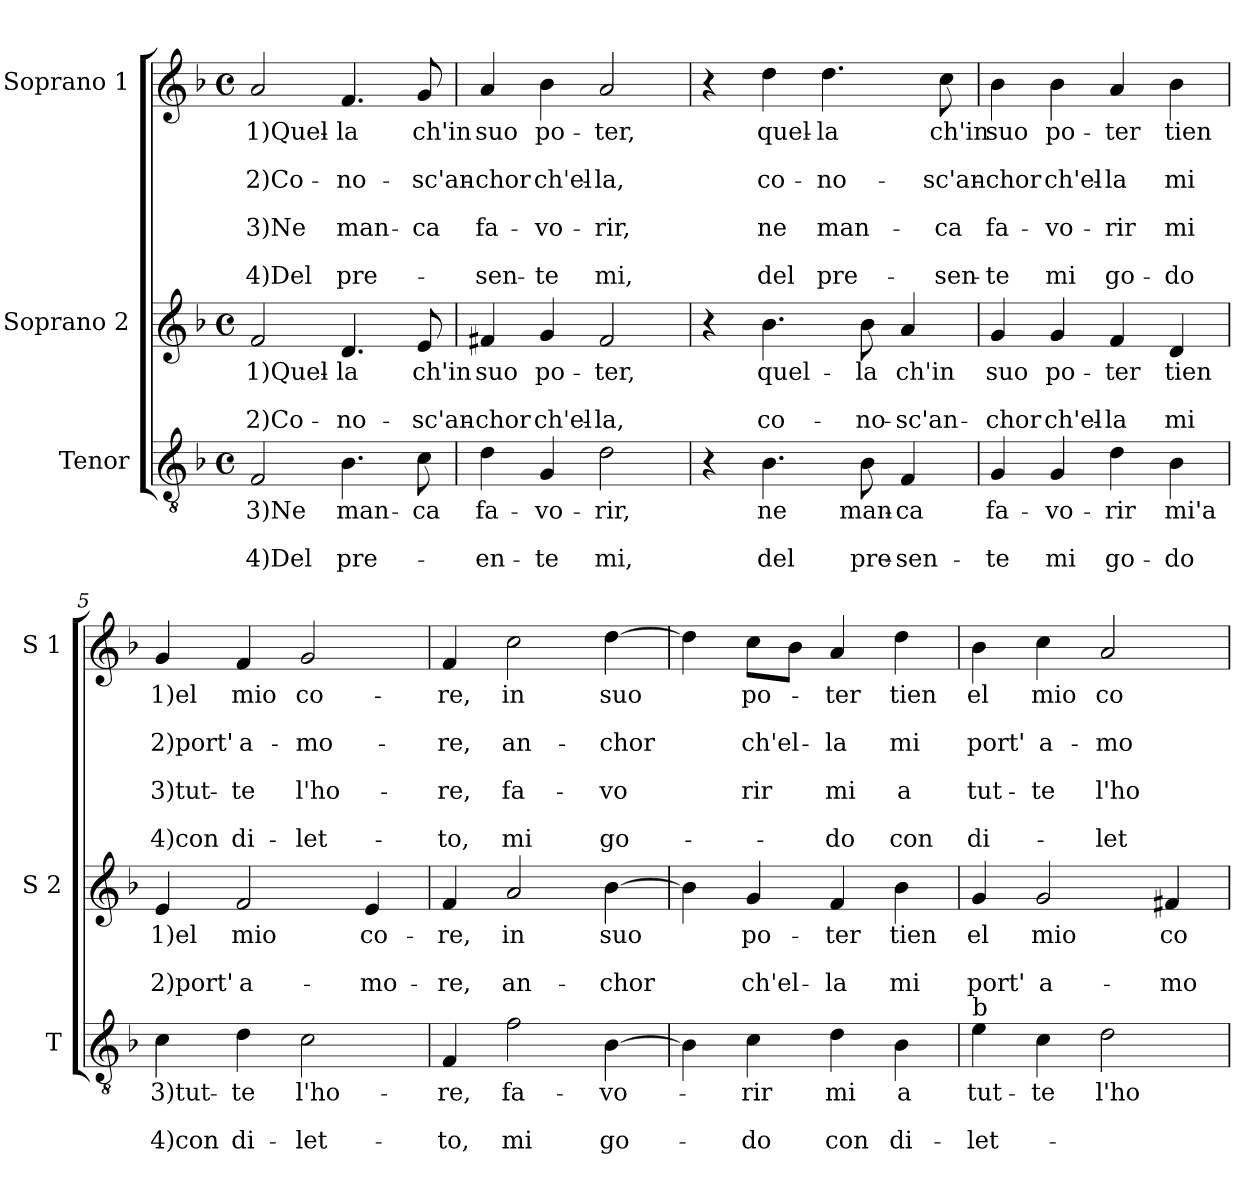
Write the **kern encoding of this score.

**kern	**text	**text	**text	**kern	**text	**text	**text	**kern	**text	**text	**text	**text	**text	**text	**text
*part3	*part3	*part3	*part3	*part2	*part2	*part2	*part2	*part1	*part1	*part1	*part1	*part1	*part1	*part1	*part1
*staff3	*staff3	*staff3	*staff3	*staff2	*staff2	*staff2	*staff2	*staff1	*staff1	*staff1	*staff1	*staff1	*staff1	*staff1	*staff1
*I"Tenor	*	*	*	*I"Soprano 2	*	*	*	*I"Soprano 1	*	*	*	*	*	*	*
*I'T	*	*	*	*I'S 2	*	*	*	*I'S 1	*	*	*	*	*	*	*
*clefGv2	*	*	*	*clefG2	*	*	*	*clefG2	*	*	*	*	*	*	*
*k[b-]	*	*	*	*k[b-]	*	*	*	*k[b-]	*	*	*	*	*	*	*
*F:	*	*	*	*F:	*	*	*	*F:	*	*	*	*	*	*	*
*M4/4	*	*	*	*M4/4	*	*	*	*M4/4	*	*	*	*	*	*	*
*met(c)	*	*	*	*met(c)	*	*	*	*met(c)	*	*	*	*	*	*	*
=1	=1	=1	=1	=1	=1	=1	=1	=1	=1	=1	=1	=1	=1	=1	=1
!	!LO:LY:b	!	!LO:LY:b	!	!LO:LY:b	!	!LO:LY:b	!	!LO:LY:b	!	!LO:LY:b	!	!LO:LY:b	!	!LO:LY:b
2F/	3)Ne	.	4)Del	2f/	1)Quel-	.	2)Co-	2a/	1)Quel-	.	2)Co-	.	3)Ne	.	4)Del
!	!LO:LY:b	!	!LO:LY:b	!	!LO:LY:b	!	!LO:LY:b	!	!LO:LY:b	!	!LO:LY:b	!	!LO:LY:b	!	!LO:LY:b
4.B-\	man-	.	pre-	4.d/	-la	.	-no-	4.f/	-la	.	-no-	.	man-	.	pre-
!	!LO:LY:b	!	!	!	!LO:LY:b	!	!LO:LY:b	!	!LO:LY:b	!	!LO:LY:b	!	!LO:LY:b	!	!
8c\	-ca	.	.	8e/	ch'in	.	-sc'an-	8g/	ch'in	.	-sc'an-	.	-ca	.	.
=2	=2	=2	=2	=2	=2	=2	=2	=2	=2	=2	=2	=2	=2	=2	=2
!	!LO:LY:b	!	!LO:LY:b	!	!LO:LY:b	!	!LO:LY:b	!	!LO:LY:b	!	!LO:LY:b	!	!LO:LY:b	!	!LO:LY:b
4d\	fa-	.	-en-	4f#X/	suo	.	-chor	4a/	suo	.	-chor	.	fa-	.	-sen-
!	!LO:LY:b	!	!LO:LY:b	!	!LO:LY:b	!	!LO:LY:b	!	!LO:LY:b	!	!LO:LY:b	!	!LO:LY:b	!	!LO:LY:b
4G/	-vo-	.	-te	4g/	po-	.	ch'el-	4b-\	po-	.	ch'el-	.	-vo-	.	-te
!	!LO:LY:b	!	!LO:LY:b	!	!LO:LY:b	!	!LO:LY:b	!	!LO:LY:b	!	!LO:LY:b	!	!LO:LY:b	!	!LO:LY:b
2d\	-rir,	.	mi,	2f#/	-ter,	.	-la,	2a/	-ter,	.	-la,	.	-rir,	.	mi,
=3	=3	=3	=3	=3	=3	=3	=3	=3	=3	=3	=3	=3	=3	=3	=3
4r	.	.	.	4r	.	.	.	4r	.	.	.	.	.	.	.
!	!LO:LY:b	!	!LO:LY:b	!	!LO:LY:b	!	!LO:LY:b	!	!LO:LY:b	!	!LO:LY:b	!	!LO:LY:b	!	!LO:LY:b
4.B-\	ne	.	del	4.b-\	quel-	.	co-	4dd\	quel-	.	co-	.	ne	.	del
!	!	!	!	!	!	!	!	!	!LO:LY:b	!	!LO:LY:b	!	!LO:LY:b	!	!LO:LY:b
.	.	.	.	.	.	.	.	4.dd\	-la	.	-no-	.	man-	.	pre-
!	!LO:LY:b	!	!LO:LY:b	!	!LO:LY:b	!	!LO:LY:b	!	!	!	!	!	!	!	!
8B-\	man-	.	pre-	8b-\	-la	.	-no-	.	.	.	.	.	.	.	.
!	!LO:LY:b	!	!LO:LY:b	!	!LO:LY:b	!	!LO:LY:b	!	!	!	!	!	!	!	!
4F/	-ca	.	-sen-	4a/	ch'in	.	-sc'an-	.	.	.	.	.	.	.	.
!	!	!	!	!	!	!	!	!	!LO:LY:b	!	!LO:LY:b	!	!LO:LY:b	!	!LO:LY:b
.	.	.	.	.	.	.	.	8cc\	ch'in	.	-sc'an-	.	-ca	.	-sen-
=4	=4	=4	=4	=4	=4	=4	=4	=4	=4	=4	=4	=4	=4	=4	=4
!	!LO:LY:b	!	!LO:LY:b	!	!LO:LY:b	!	!LO:LY:b	!	!LO:LY:b	!	!LO:LY:b	!	!LO:LY:b	!	!LO:LY:b
4G/	fa-	.	-te	4g/	suo	.	-chor	4b-\	suo	.	-chor	.	fa-	.	-te
!	!LO:LY:b	!	!LO:LY:b	!	!LO:LY:b	!	!LO:LY:b	!	!LO:LY:b	!	!LO:LY:b	!	!LO:LY:b	!	!LO:LY:b
4G/	-vo-	.	mi	4g/	po-	.	ch'el-	4b-\	po-	.	ch'el-	.	-vo-	.	mi
!	!LO:LY:b	!	!LO:LY:b	!	!LO:LY:b	!	!LO:LY:b	!	!LO:LY:b	!	!LO:LY:b	!	!LO:LY:b	!	!LO:LY:b
4d\	-rir	.	go-	4f/	-ter	.	-la	4a/	-ter	.	-la	.	-rir	.	go-
!	!LO:LY:b	!	!LO:LY:b	!	!LO:LY:b	!	!LO:LY:b	!	!LO:LY:b	!	!LO:LY:b	!	!LO:LY:b	!	!LO:LY:b
4B-\	mi'a	.	-do	4d/	tien	.	mi	4b-\	tien	.	mi	.	mi	.	-do
!!LO:LB:g=z
=5	=5	=5	=5	=5	=5	=5	=5	=5	=5	=5	=5	=5	=5	=5	=5
!	!LO:LY:b	!	!LO:LY:b	!	!LO:LY:b	!	!LO:LY:b	!	!LO:LY:b	!	!LO:LY:b	!	!LO:LY:b	!	!LO:LY:b
4c\	3)tut-	.	4)con	4e/	1)el	.	2)port'	4g/	1)el	.	2)port'	.	3)tut-	.	4)con
!	!LO:LY:b	!	!LO:LY:b	!	!LO:LY:b	!	!LO:LY:b	!	!LO:LY:b	!	!LO:LY:b	!	!LO:LY:b	!	!LO:LY:b
4d\	-te	.	di-	2f/	mio	.	a-	4f/	mio	.	a-	.	-te	.	di-
!	!LO:LY:b	!	!LO:LY:b	!	!	!	!	!	!LO:LY:b	!	!LO:LY:b	!	!LO:LY:b	!	!LO:LY:b
2c\	l'ho-	.	-let-	.	.	.	.	2g/	co-	.	-mo-	.	l'ho-	.	-let-
!	!	!	!	!	!LO:LY:b	!	!LO:LY:b	!	!	!	!	!	!	!	!
.	.	.	.	4e/	co-	.	-mo-	.	.	.	.	.	.	.	.
=6	=6	=6	=6	=6	=6	=6	=6	=6	=6	=6	=6	=6	=6	=6	=6
!	!LO:LY:b	!	!LO:LY:b	!	!LO:LY:b	!	!LO:LY:b	!	!LO:LY:b	!	!LO:LY:b	!	!LO:LY:b	!	!LO:LY:b
4F/	-re,	.	-to,	4f/	-re,	.	-re,	4f/	-re,	.	-re,	.	-re,	.	-to,
!	!LO:LY:b	!	!LO:LY:b	!	!LO:LY:b	!	!LO:LY:b	!	!LO:LY:b	!	!LO:LY:b	!	!LO:LY:b	!	!LO:LY:b
2f\	fa-	.	mi	2a/	in	.	an-	2cc\	in	.	an-	.	fa-	.	mi
!	!LO:LY:b	!	!LO:LY:b	!	!LO:LY:b	!	!LO:LY:b	!	!LO:LY:b	!	!LO:LY:b	!	!LO:LY:b	!	!LO:LY:b
[4B-\	-vo-	.	go-	[4b-\	suo	.	-chor	[4dd\	suo	.	-chor	.	-vo	.	go-
=7	=7	=7	=7	=7	=7	=7	=7	=7	=7	=7	=7	=7	=7	=7	=7
4B-\]	.	.	.	4b-\]	.	.	.	4dd\]	.	.	.	.	.	.	.
!	!LO:LY:b	!	!LO:LY:b	!	!LO:LY:b	!	!LO:LY:b	!	!LO:LY:b	!	!LO:LY:b	!	!LO:LY:b	!	!
4c\	-rir	.	-do	4g/	po-	.	ch'el-	8cc\L	po-	.	ch'el-	.	rir	.	.
.	.	.	.	.	.	.	.	8b-\J	.	.	.	.	.	.	.
!	!LO:LY:b	!	!LO:LY:b	!	!LO:LY:b	!	!LO:LY:b	!	!LO:LY:b	!	!LO:LY:b	!	!LO:LY:b	!	!LO:LY:b
4d\	mi	.	con	4f/	-ter	.	-la	4a/	-ter	.	-la	.	mi	.	-do
!	!LO:LY:b	!	!LO:LY:b	!	!LO:LY:b	!	!LO:LY:b	!	!LO:LY:b	!	!LO:LY:b	!	!LO:LY:b	!	!LO:LY:b
4B-\	a	.	di-	4b-\	tien	.	mi	4dd\	tien	.	mi	.	a	.	con
=8	=8	=8	=8	=8	=8	=8	=8	=8	=8	=8	=8	=8	=8	=8	=8
!LO:TX:a:t=b	!	!	!	!	!	!	!	!	!	!	!	!	!	!	!
!	!LO:LY:b	!	!LO:LY:b	!	!LO:LY:b	!	!LO:LY:b	!	!LO:LY:b	!	!LO:LY:b	!	!LO:LY:b	!	!LO:LY:b
4e\	tut-	.	-let-	4g/	el	.	port'	4b-\	el	.	port'	.	tut-	.	di-
!	!LO:LY:b	!	!	!	!LO:LY:b	!	!LO:LY:b	!	!LO:LY:b	!	!LO:LY:b	!	!LO:LY:b	!	!
4c\	-te	.	.	2g/	mio	.	a-	4cc\	mio	.	a-	.	-te	.	.
!	!LO:LY:b	!	!	!	!	!	!	!	!LO:LY:b	!	!LO:LY:b	!	!LO:LY:b	!	!LO:LY:b
2d\	l'ho-	.	.	.	.	.	.	2a/	co-	.	-mo-	.	l'ho-	.	-let-
!	!	!	!	!	!LO:LY:b	!	!LO:LY:b	!	!	!	!	!	!	!	!
.	.	.	.	4f#X/	co-	.	-mo-	.	.	.	.	.	.	.	.
=	=	=	=	=	=	=	=	=	=	=	=	=	=	=	=
*-	*-	*-	*-	*-	*-	*-	*-	*-	*-	*-	*-	*-	*-	*-	*-
